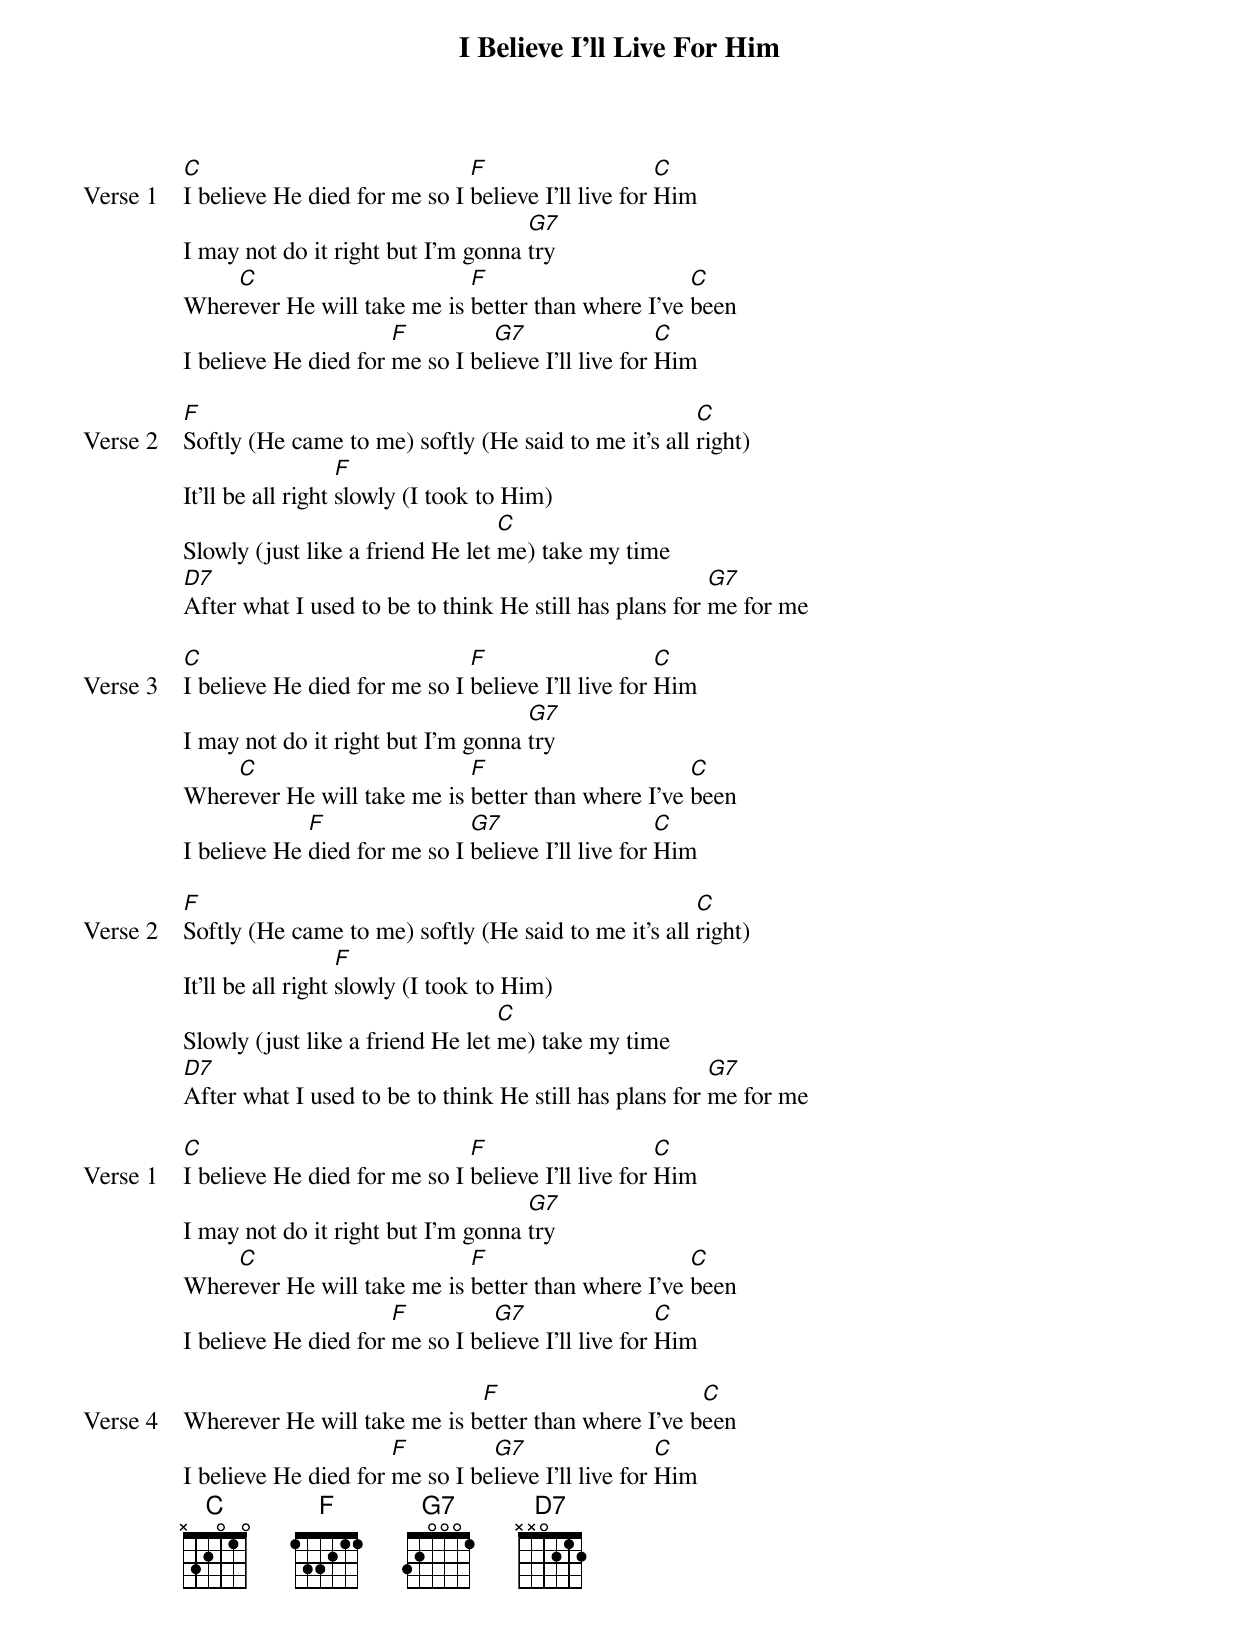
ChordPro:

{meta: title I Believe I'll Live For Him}
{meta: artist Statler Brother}
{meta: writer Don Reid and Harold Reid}

{start_of_verse: Verse 1}
[C]I believe He died for me so I [F]believe I'll live for [C]Him
I may not do it right but I'm gonna [G7]try
Wher[C]ever He will take me is [F]better than where I've [C]been
I believe He died for [F]me so I be[G7]lieve I'll live for [C]Him
{end_of_verse}

{start_of_verse: Verse 2}
[F]Softly (He came to me) softly (He said to me it's all [C]right)
It'll be all right [F]slowly (I took to Him)
Slowly (just like a friend He let [C]me) take my time
[D7]After what I used to be to think He still has plans for [G7]me for me
{end_of_verse}

{start_of_verse: Verse 3}
[C]I believe He died for me so I [F]believe I'll live for [C]Him
I may not do it right but I'm gonna [G7]try
Wher[C]ever He will take me is [F]better than where I've [C]been
I believe He [F]died for me so I [G7]believe I'll live for [C]Him
{end_of_verse}

{start_of_verse: Verse 2}
[F]Softly (He came to me) softly (He said to me it's all [C]right)
It'll be all right [F]slowly (I took to Him)
Slowly (just like a friend He let [C]me) take my time
[D7]After what I used to be to think He still has plans for [G7]me for me
{end_of_verse}

{start_of_verse: Verse 1}
[C]I believe He died for me so I [F]believe I'll live for [C]Him
I may not do it right but I'm gonna [G7]try
Wher[C]ever He will take me is [F]better than where I've [C]been
I believe He died for [F]me so I be[G7]lieve I'll live for [C]Him
{end_of_verse}

{start_of_verse: Verse 4}
Wherever He will take me is b[F]etter than where I've b[C]een
I believe He died for [F]me so I be[G7]lieve I'll live for [C]Him
{end_of_verse}
